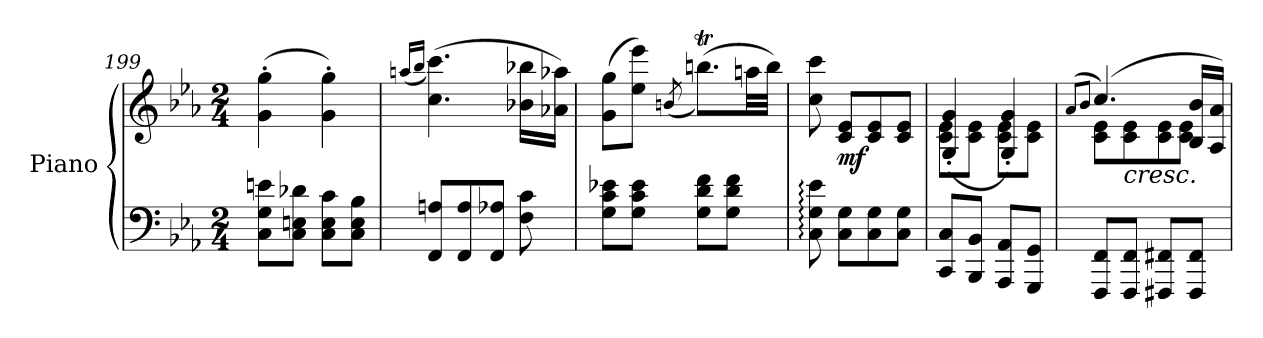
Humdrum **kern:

**kern	**kern	**dynam
*part1	*part1	*part1
*staff2	*staff1	*staff1/2
*I"Piano	*	*
*I'Pno.	*	*
*clefF4	*clefG2	*
*k[b-e-a-]	*k[b-e-a-]	*
*M2/4	*M2/4	*
=199	=199	=199
8C\ 8G\ 8en\L	(>4g\' 4gg\'	.
8C\ 8En\ 8d-X\J	.	.
8C\ 8E\ 8c\L	4g\' 4gg\')	.
8C\ 8E\ 8B-\J	.	.
=200	=200	=200
.	(<16qaan/LL	.
.	16qbb-/JJ	.
8FF/ 8An/L	(>4.cc\ 4.ccc\)	.
8FF/ 8A/	.	.
8FF/ 8A-X/J	.	.
8F\ 8c\	16b-X\ 16bb-X\LL	.
.	16a-X\ 16aa-X\JJ)	.
=201	=201	=201
8G\ 8c\ 8e-X\L	(>8g\ 8gg\L	.
8G\ 8c\ 8e-\J	8ee-\ 8eee-\J)	.
.	(<8qbn/	.
8G\ 8d\ 8f\L	(>8.bbnt\L)	.
8G\ 8d\ 8f\J	.	.
.	32aan\LL	.
.	32bb\JJJ)	.
=202	=202	=202
8C\: 8G\: 8e-\:	8cc\ 8ccc\	.
!	!	!LO:DY:b
8C\ 8G\L	8c/ 8e-/L	mf
8C\ 8G\	8c/ 8e-/	.
8C\ 8G\J	8c/ 8e-/J	.
!!LO:LB:g=z
=203	=203	=203
*	*^	*
8CC/ 8C/L	8c\ 8e-\L	(>4G/' 4g/'	.
8BBB-/ 8BB-/J	8c\ 8e-\J	.	.
8AAA-/ 8AA-/L	8c\ 8e-\L	4G/' 4g/')	.
8GGG/ 8GG/J	8c\ 8e-\J	.	.
=204	=204	=204	=204
.	(<8qa-/L	.	.
.	8qb-/J	.	.
8FFF/ 8FF/L	(>4.cc/)	8c\ 8e-\L	.
!	!	!LO:TX:b:i:t=cresc.	!
8FFF/ 8FF/J	.	8c\ 8e-\	.
8FFF#X/ 8FF#X/L	.	8c\ 8e-\	.
8FFF#/ 8FF#/J	16B-/ 16b-/LL	8c\ 8e-\J	.
.	16A-/ 16a-/JJ)	.	.
*	*v	*v	*
=	=	=
*-	*-	*-
